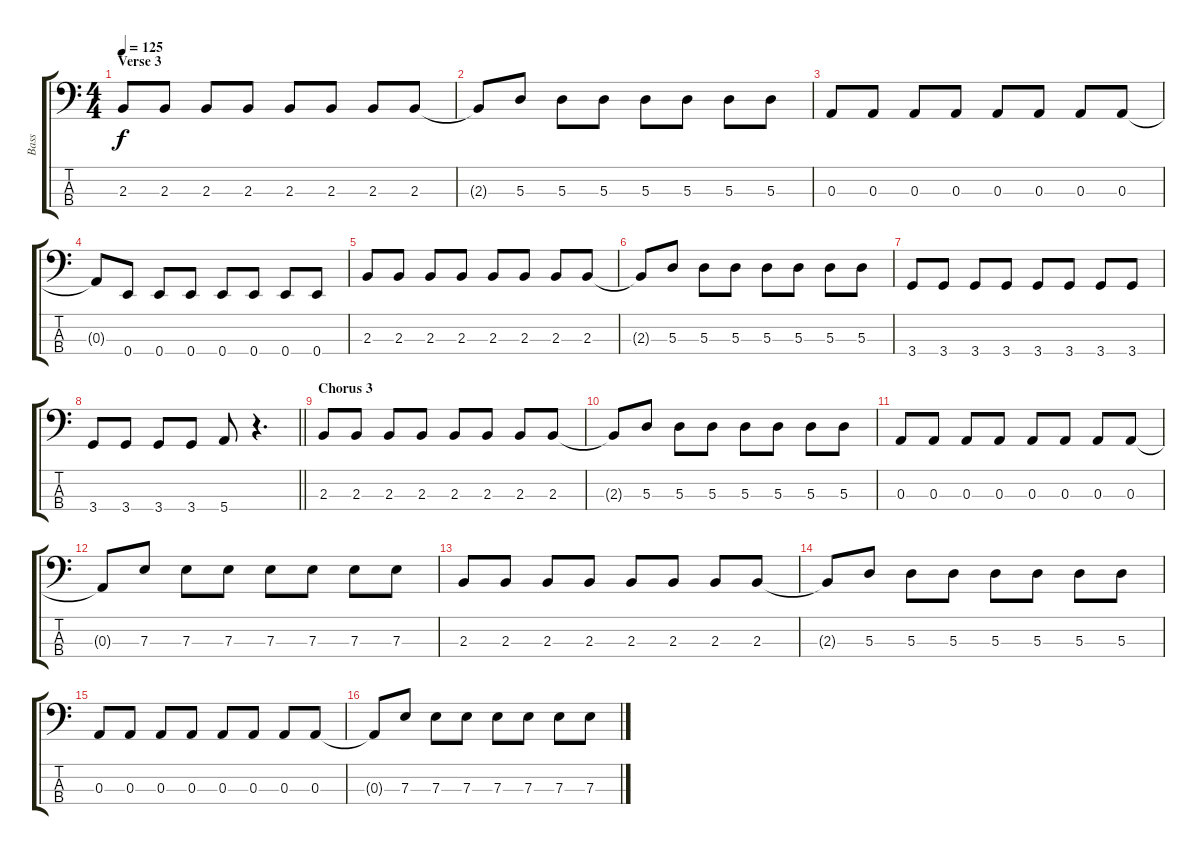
\track ("Bass" "Bass") {instrument electricbassfinger}
\staff {score tabs}
\tuning (G2 D2 A1 E1) {hide}
\ts (4 4)
\section ("" "Verse 3")
\tempo 125
\clef f4
\ks c
2.3.8{dy f} 2.3.8 2.3.8 2.3.8 2.3.8 2.3.8 2.3.8 2.3.8 |
2.3{t}.8 5.3.8 5.3.8 5.3.8 5.3.8 5.3.8 5.3.8 5.3.8 |
0.3.8 0.3.8 0.3.8 0.3.8 0.3.8 0.3.8 0.3.8 0.3.8 |
0.3{t}.8 0.4.8 0.4.8 0.4.8 0.4.8 0.4.8 0.4.8 0.4.8 |
2.3.8 2.3.8 2.3.8 2.3.8 2.3.8 2.3.8 2.3.8 2.3.8 |
2.3{t}.8 5.3.8 5.3.8 5.3.8 5.3.8 5.3.8 5.3.8 5.3.8 |
3.4.8 3.4.8 3.4.8 3.4.8 3.4.8 3.4.8 3.4.8 3.4.8 |
\barLineRight lightlight
3.4.8 3.4.8 3.4.8 3.4.8 5.4.8 r.4{d} |
\section ("" "Chorus 3")
2.3.8 2.3.8 2.3.8 2.3.8 2.3.8 2.3.8 2.3.8 2.3.8 |
2.3{t}.8 5.3.8 5.3.8 5.3.8 5.3.8 5.3.8 5.3.8 5.3.8 |
0.3.8 0.3.8 0.3.8 0.3.8 0.3.8 0.3.8 0.3.8 0.3.8 |
0.3{t}.8 7.3.8 7.3.8 7.3.8 7.3.8 7.3.8 7.3.8 7.3.8 |
2.3.8 2.3.8 2.3.8 2.3.8 2.3.8 2.3.8 2.3.8 2.3.8 |
2.3{t}.8 5.3.8 5.3.8 5.3.8 5.3.8 5.3.8 5.3.8 5.3.8 |
0.3.8 0.3.8 0.3.8 0.3.8 0.3.8 0.3.8 0.3.8 0.3.8 |
0.3{t}.8 7.3.8 7.3.8 7.3.8 7.3.8 7.3.8 7.3.8 7.3.8
